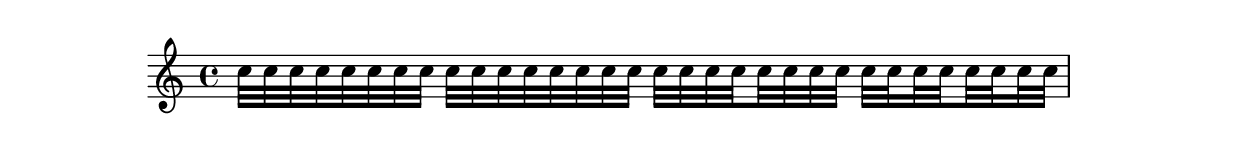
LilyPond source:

% DO NOT EDIT this file manually; it is automatically
% generated from Documentation/snippets/new
% Make any changes in Documentation/snippets/new/
% and then run scripts/auxiliar/makelsr.py
%
% This file is in the public domain.
%% Note: this file works from version 2.14.0
\version "2.14.0"

\header {
%% Translation of GIT committish: 70f5f30161f7b804a681cd080274bfcdc9f4fe8c

  texidoces = "

Las barras de semicorchea, o de figuras más breves, no se subdividen
de forma predeterminada.  Esto es, las tres (o más) barras se amplían
sin romperse sobre grupos completos de notas.  Este comportamiento se
puede modificar para subdividir las barras en subgrupos mediante el
establecimiento de la propiedad @code{subdivideBeams}.  Cuando está
activada, las barras se subdividen a intervalos definidos por el valor
actual de @code{baseMoment} mediante la reducción de las barras
repetidas a una sola entre los subgrupos.  Observe que el valor
predeterminado de @code{baseMoment} es uno más que el denominador del
tipo de compás actual, si no se fija explícitamente.  Se debe ajustar
a una fracción que da la duración del subgrupo de barras utilizando la
función @code{ly:make-moment}, como se ve en este fragmento de código.
Asimismo, cuando se modifica @code{baseMoment}, se debería cambiar
también @code{beatStructure} para que corresponda al @code{baseMoment}
nuevo:

"
  doctitlees = "Subdivisión de barras"

%% Translation of GIT committish: 190a067275167c6dc9dd0afef683d14d392b7033
  texidocfr = "
Les ligatures d'une succession de notes de durée inférieure à la croche
ne sont pas subdivisées par défaut.  Autrement dit, tous les traits de
ligature ( deux ou plus) seront continus.  Ce comportement peut être
modifié afin de diviser la ligature en sous-groupes grâce à la propriété
@code{subdivideBeams}.  Lorsqu'elle est activée, les ligatures seront
subdivisées selon un intervalle défini par @code{baseMoment}@tie{}; il n'y
aura alors plus qu'un seul trait de ligature entre chaque sous-groupe.
Par défaut, @code{baseMoment} fixe la valeur de référence par rapport à
la métrique en vigueur.  Il faudra donc lui fournir, à l'aide de la
fonction @code{ly:make-moment}, une fraction correspondant à la durée du
sous-groupe désiré comme dans l'exemple ci-dessous.  Gardez à l'esprit
que, si vous venez à modifier @code{baseMoment}, vous devrez
probablement adapter @code{beatStrusture} afin qu'il reste en adéquation
avec les nouvelles valeurs de @code{baseMoment}.

"
  doctitlefr = "Subdivision des ligatures"

  lsrtags = "rhythms"

  texidoc = "
The beams of consecutive 16th (or shorter) notes are, by default, not
subdivided.  That is, the three (or more) beams stretch unbroken over
entire groups of notes.  This behavior can be modified to subdivide
the beams into sub-groups by setting the property
@code{subdivideBeams}. When set, multiple beams will be subdivided at
intervals defined by the current value of @code{baseMoment} by reducing
the multiple beams to just one beam between the sub-groups. Note that
@code{baseMoment} defaults to one over the denominator of the current
time signature if not set explicitly. It must be set to a fraction
giving the duration of the beam sub-group using the
@code{ly:make-moment} function, as shown in this snippet. Also, when
@code{baseMoment} is changed, @code{beatStructure} should also be changed
to match the new @code{baseMoment}:

"
  doctitle = "Subdividing beams"
} % begin verbatim


\relative c'' {
  c32[ c c c c c c c]
  \set subdivideBeams = ##t
  c32[ c c c c c c c]

  % Set beam sub-group length to an eighth note
  \set baseMoment = #(ly:make-moment 1 8)
  \set beatStructure = #'(2 2 2 2)
  c32[ c c c c c c c]

  % Set beam sub-group length to a sixteenth note
  \set baseMoment = #(ly:make-moment 1 16)
  \set beatStructure = #'(4 4 4 4)
  c32[ c c c c c c c]
}

